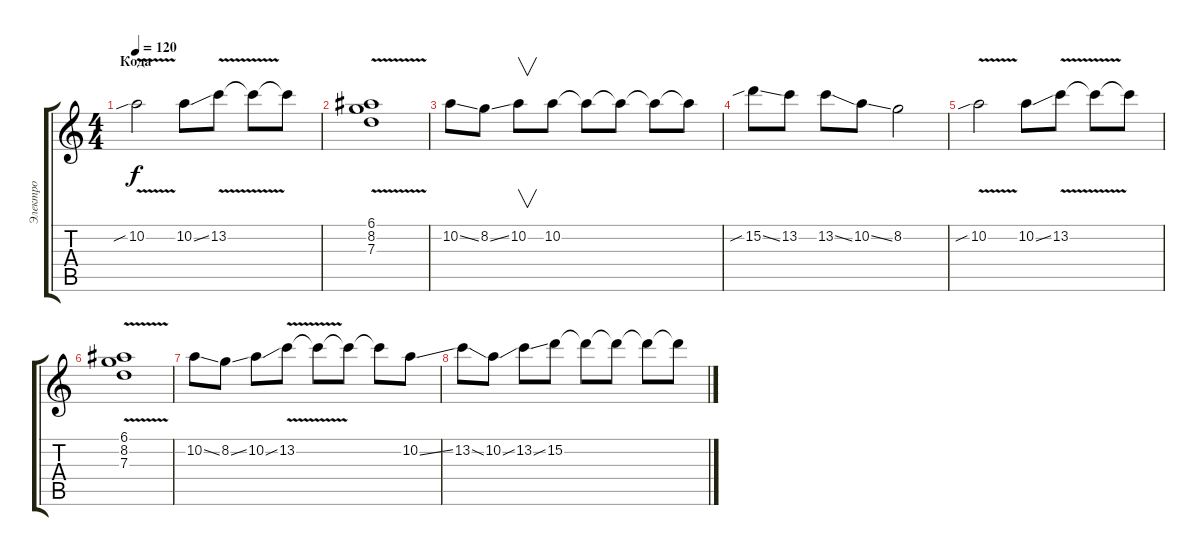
\track ("Электро" "Электро") {instrument electricguitarclean}
\staff {score tabs}
\tuning (E4 B3 G3 D3 A2 E2) {hide}
\ts (4 4)
\section ("" "Кода")
\tempo 120
\clef g2
\ks c
10.2{v sib}.2{dy f instrument electricguitarclean} 10.2{ss}.8 13.2{v}.8 13.2{t}.8 13.2{t}.8 |
(6.1 8.2{v} 7.3).1 |
10.2{ss}.8 8.2{ss}.8 10.2.8{v} 10.2.8 10.2{t}.8 10.2{t}.8 10.2{t}.8 10.2{t}.8 |
15.2{sib ss}.8 13.2.8 13.2{ss}.8 10.2{ss}.8 8.2.2 |
10.2{v sib}.2{instrument electricguitarclean} 10.2{ss}.8 13.2{v}.8 13.2{t}.8 13.2{t}.8 |
(6.1 8.2{v} 7.3).1 |
10.2{ss}.8 8.2{ss}.8 10.2{ss}.8 13.2{v}.8 13.2{t}.8 13.2{t}.8 13.2{t}.8 10.2{ss}.8 |
13.2{ss}.8 10.2{ss}.8 13.2{ss}.8 15.2.8 15.2{t}.8 15.2{t}.8 15.2{t}.8 15.2{t}.8
